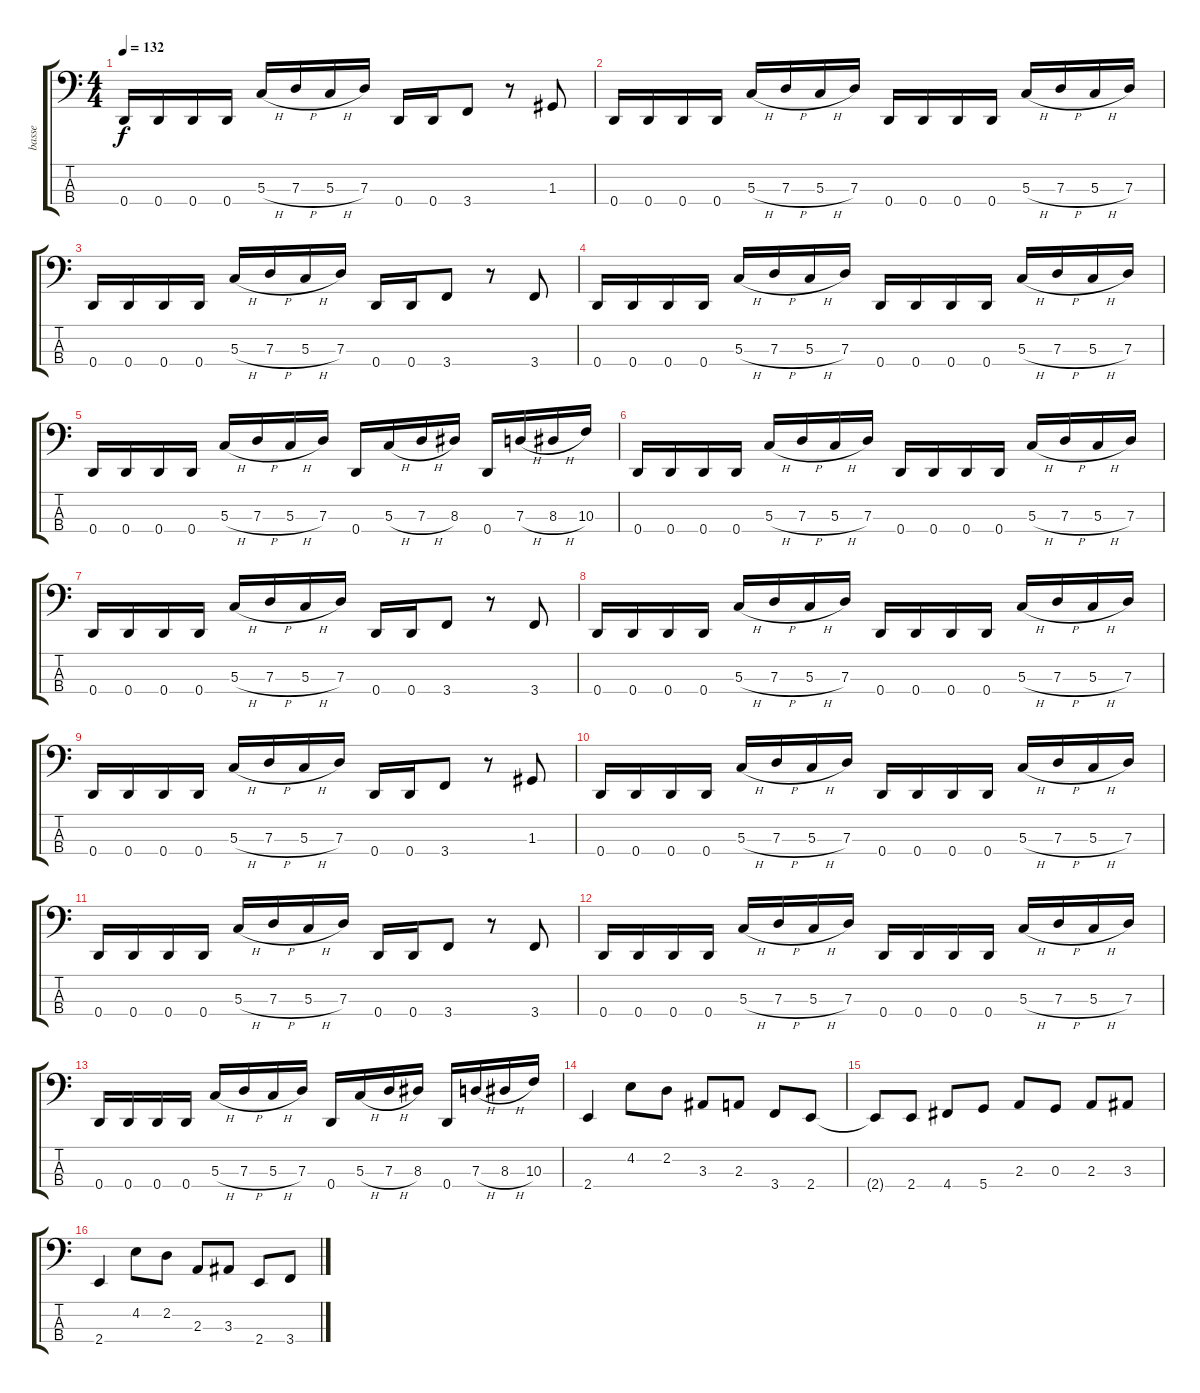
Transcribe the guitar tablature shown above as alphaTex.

\track ("basse" "basse") {instrument electricbasspick}
\staff {score tabs}
\tuning (F2 C2 G1 D1) {hide}
\ts (4 4)
\tempo 132
\clef f4
\ks c
0.4.16{dy f} 0.4.16 0.4.16 0.4.16 5.3{h}.16 7.3{h}.16 5.3{h}.16 7.3.16 0.4.16 0.4.16 3.4.8 r.8 1.3.8 |
0.4.16 0.4.16 0.4.16 0.4.16 5.3{h}.16 7.3{h}.16 5.3{h}.16 7.3.16 0.4.16 0.4.16 0.4.16 0.4.16 5.3{h}.16 7.3{h}.16 5.3{h}.16 7.3.16 |
0.4.16 0.4.16 0.4.16 0.4.16 5.3{h}.16 7.3{h}.16 5.3{h}.16 7.3.16 0.4.16 0.4.16 3.4.8 r.8 3.4.8 |
0.4.16 0.4.16 0.4.16 0.4.16 5.3{h}.16 7.3{h}.16 5.3{h}.16 7.3.16 0.4.16 0.4.16 0.4.16 0.4.16 5.3{h}.16 7.3{h}.16 5.3{h}.16 7.3.16 |
0.4.16 0.4.16 0.4.16 0.4.16 5.3{h}.16 7.3{h}.16 5.3{h}.16 7.3.16 0.4.16 5.3{h}.16 7.3{h}.16 8.3.16 0.4.16 7.3{h}.16 8.3{h}.16 10.3.16 |
0.4.16 0.4.16 0.4.16 0.4.16 5.3{h}.16 7.3{h}.16 5.3{h}.16 7.3.16 0.4.16 0.4.16 0.4.16 0.4.16 5.3{h}.16 7.3{h}.16 5.3{h}.16 7.3.16 |
0.4.16 0.4.16 0.4.16 0.4.16 5.3{h}.16 7.3{h}.16 5.3{h}.16 7.3.16 0.4.16 0.4.16 3.4.8 r.8 3.4.8 |
0.4.16 0.4.16 0.4.16 0.4.16 5.3{h}.16 7.3{h}.16 5.3{h}.16 7.3.16 0.4.16 0.4.16 0.4.16 0.4.16 5.3{h}.16 7.3{h}.16 5.3{h}.16 7.3.16 |
0.4.16 0.4.16 0.4.16 0.4.16 5.3{h}.16 7.3{h}.16 5.3{h}.16 7.3.16 0.4.16 0.4.16 3.4.8 r.8 1.3.8 |
0.4.16 0.4.16 0.4.16 0.4.16 5.3{h}.16 7.3{h}.16 5.3{h}.16 7.3.16 0.4.16 0.4.16 0.4.16 0.4.16 5.3{h}.16 7.3{h}.16 5.3{h}.16 7.3.16 |
0.4.16 0.4.16 0.4.16 0.4.16 5.3{h}.16 7.3{h}.16 5.3{h}.16 7.3.16 0.4.16 0.4.16 3.4.8 r.8 3.4.8 |
0.4.16 0.4.16 0.4.16 0.4.16 5.3{h}.16 7.3{h}.16 5.3{h}.16 7.3.16 0.4.16 0.4.16 0.4.16 0.4.16 5.3{h}.16 7.3{h}.16 5.3{h}.16 7.3.16 |
0.4.16 0.4.16 0.4.16 0.4.16 5.3{h}.16 7.3{h}.16 5.3{h}.16 7.3.16 0.4.16 5.3{h}.16 7.3{h}.16 8.3.16 0.4.16 7.3{h}.16 8.3{h}.16 10.3.16 |
2.4.4 4.2.8 2.2.8 3.3.8 2.3.8 3.4.8 2.4.8 |
2.4{t}.8 2.4.8 4.4.8 5.4.8 2.3.8 0.3.8 2.3.8 3.3.8 |
2.4.4 4.2.8 2.2.8 2.3.8 3.3.8 2.4.8 3.4.8
